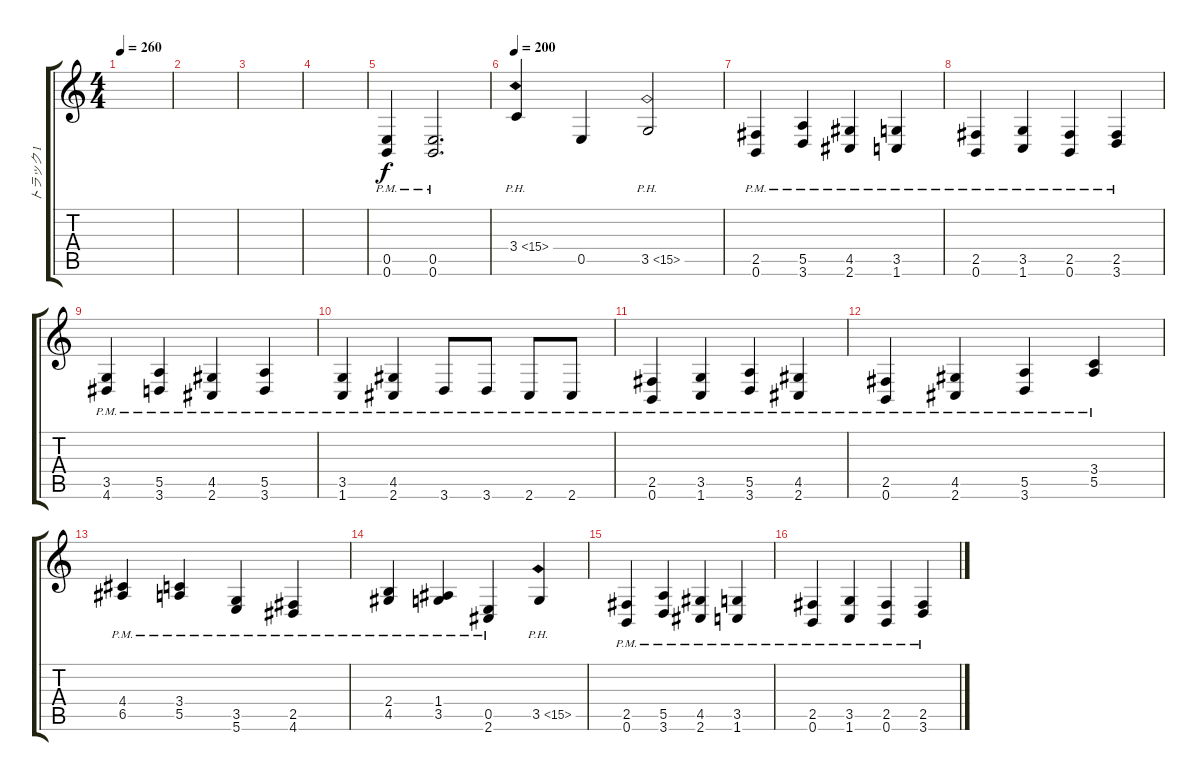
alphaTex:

\track ("トラック 1" "トラック 1") {instrument distortionguitar}
\staff {score tabs}
\tuning (B3 Gb3 D3 A2 E2 B1) {hide}
\ts (4 4)
\tempo 260
\clef g2
\ks c
|
|
|
|
(0.5{pm} 0.6{pm}).4 (0.5{pm} 0.6{pm}).2{d} |
\tempo 200
3.4{ph 12}.4 0.5.4 3.5{ph 12}.2 |
(2.5{pm} 0.6{pm}).4 (5.5{pm} 3.6{pm}).4 (4.5{pm} 2.6{pm}).4 (3.5{pm} 1.6{pm}).4 |
(2.5{pm} 0.6{pm}).4 (3.5{pm} 1.6{pm}).4 (2.5{pm} 0.6{pm}).4 (2.5{pm} 3.6{pm}).4 |
(3.5{pm} 4.6{pm}).4 (5.5{pm} 3.6{pm}).4 (4.5{pm} 2.6{pm}).4 (5.5{pm} 3.6{pm}).4 |
(3.5{pm} 1.6{pm}).4 (4.5{pm} 2.6{pm}).4 3.6{pm}.8 3.6{pm}.8 2.6{pm}.8 2.6{pm}.8 |
(2.5{pm} 0.6{pm}).4 (3.5{pm} 1.6{pm}).4 (5.5{pm} 3.6{pm}).4 (4.5{pm} 2.6{pm}).4 |
(2.5{pm} 0.6{pm}).4 (4.5{pm} 2.6{pm}).4 (5.5{pm} 3.6{pm}).4 (3.4{pm} 5.5{pm}).4 |
(4.4{pm} 6.5{pm}).4 (3.4{pm} 5.5{pm}).4 (3.5{pm} 5.6{pm}).4 (2.5{pm} 4.6{pm}).4 |
(2.4{pm} 4.5{pm}).4 (1.4{pm} 3.5{pm}).4 (0.5{pm} 2.6{pm}).4 3.5{ph 12}.4 |
(2.5{pm} 0.6{pm}).4 (5.5{pm} 3.6{pm}).4 (4.5{pm} 2.6{pm}).4 (3.5{pm} 1.6{pm}).4 |
(2.5{pm} 0.6{pm}).4 (3.5{pm} 1.6{pm}).4 (2.5{pm} 0.6{pm}).4 (2.5{pm} 3.6{pm}).4
